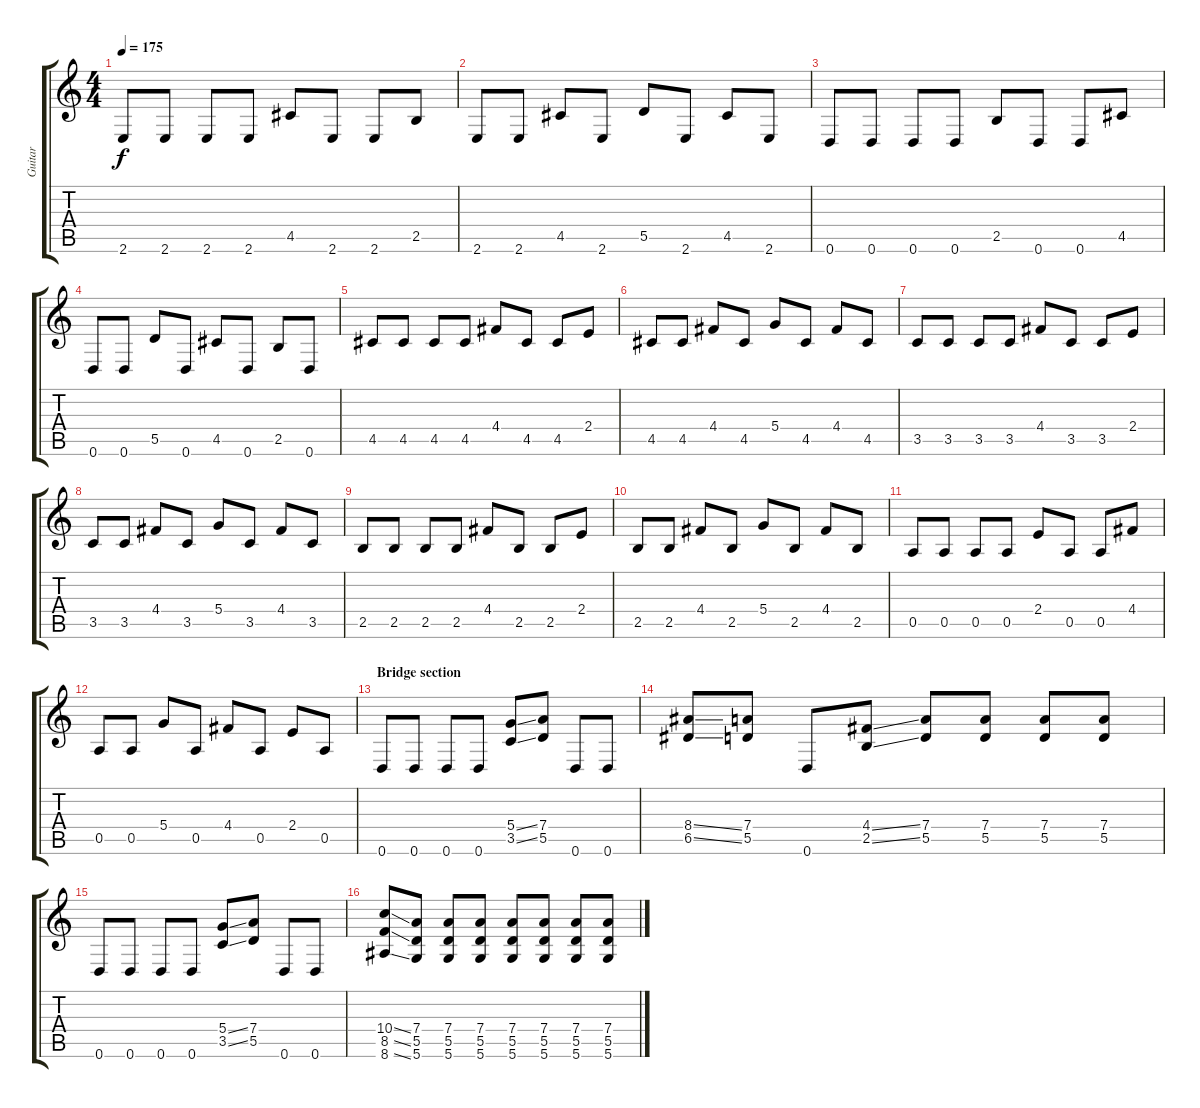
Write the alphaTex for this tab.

\track ("Guitar" "Guitar") {instrument distortionguitar}
\staff {score tabs}
\tuning (E4 B3 G3 D3 A2 D2) {hide}
\ts (4 4)
\tempo 175
\clef g2
\ks c
2.6.8{dy f} 2.6.8 2.6.8 2.6.8 4.5.8 2.6.8 2.6.8 2.5.8 |
2.6.8 2.6.8 4.5.8 2.6.8 5.5.8 2.6.8 4.5.8 2.6.8 |
0.6.8 0.6.8 0.6.8 0.6.8 2.5.8 0.6.8 0.6.8 4.5.8 |
0.6.8 0.6.8 5.5.8 0.6.8 4.5.8 0.6.8 2.5.8 0.6.8 |
\section ("" "")
4.5.8 4.5.8 4.5.8 4.5.8 4.4.8 4.5.8 4.5.8 2.4.8 |
4.5.8 4.5.8 4.4.8 4.5.8 5.4.8 4.5.8 4.4.8 4.5.8 |
3.5.8 3.5.8 3.5.8 3.5.8 4.4.8 3.5.8 3.5.8 2.4.8 |
3.5.8 3.5.8 4.4.8 3.5.8 5.4.8 3.5.8 4.4.8 3.5.8 |
2.5.8 2.5.8 2.5.8 2.5.8 4.4.8 2.5.8 2.5.8 2.4.8 |
2.5.8 2.5.8 4.4.8 2.5.8 5.4.8 2.5.8 4.4.8 2.5.8 |
0.5.8 0.5.8 0.5.8 0.5.8 2.4.8 0.5.8 0.5.8 4.4.8 |
0.5.8 0.5.8 5.4.8 0.5.8 4.4.8 0.5.8 2.4.8 0.5.8 |
\section ("" "Bridge section")
0.6.8 0.6.8 0.6.8 0.6.8 (5.4{ss} 3.5{ss}).8 (7.4 5.5).8 0.6.8 0.6.8 |
(8.4{ss} 6.5{ss}).8 (7.4 5.5).8 0.6.8 (4.4{ss} 2.5{ss}).8 (7.4 5.5).8 (7.4 5.5).8 (7.4 5.5).8 (7.4 5.5).8 |
0.6.8 0.6.8 0.6.8 0.6.8 (5.4{ss} 3.5{ss}).8 (7.4 5.5).8 0.6.8 0.6.8 |
(10.4{ss} 8.5{ss} 8.6{ss}).8 (7.4 5.5 5.6).8 (7.4 5.5 5.6).8 (7.4 5.5 5.6).8 (7.4 5.5 5.6).8 (7.4 5.5 5.6).8 (7.4 5.5 5.6).8 (7.4 5.5 5.6).8
